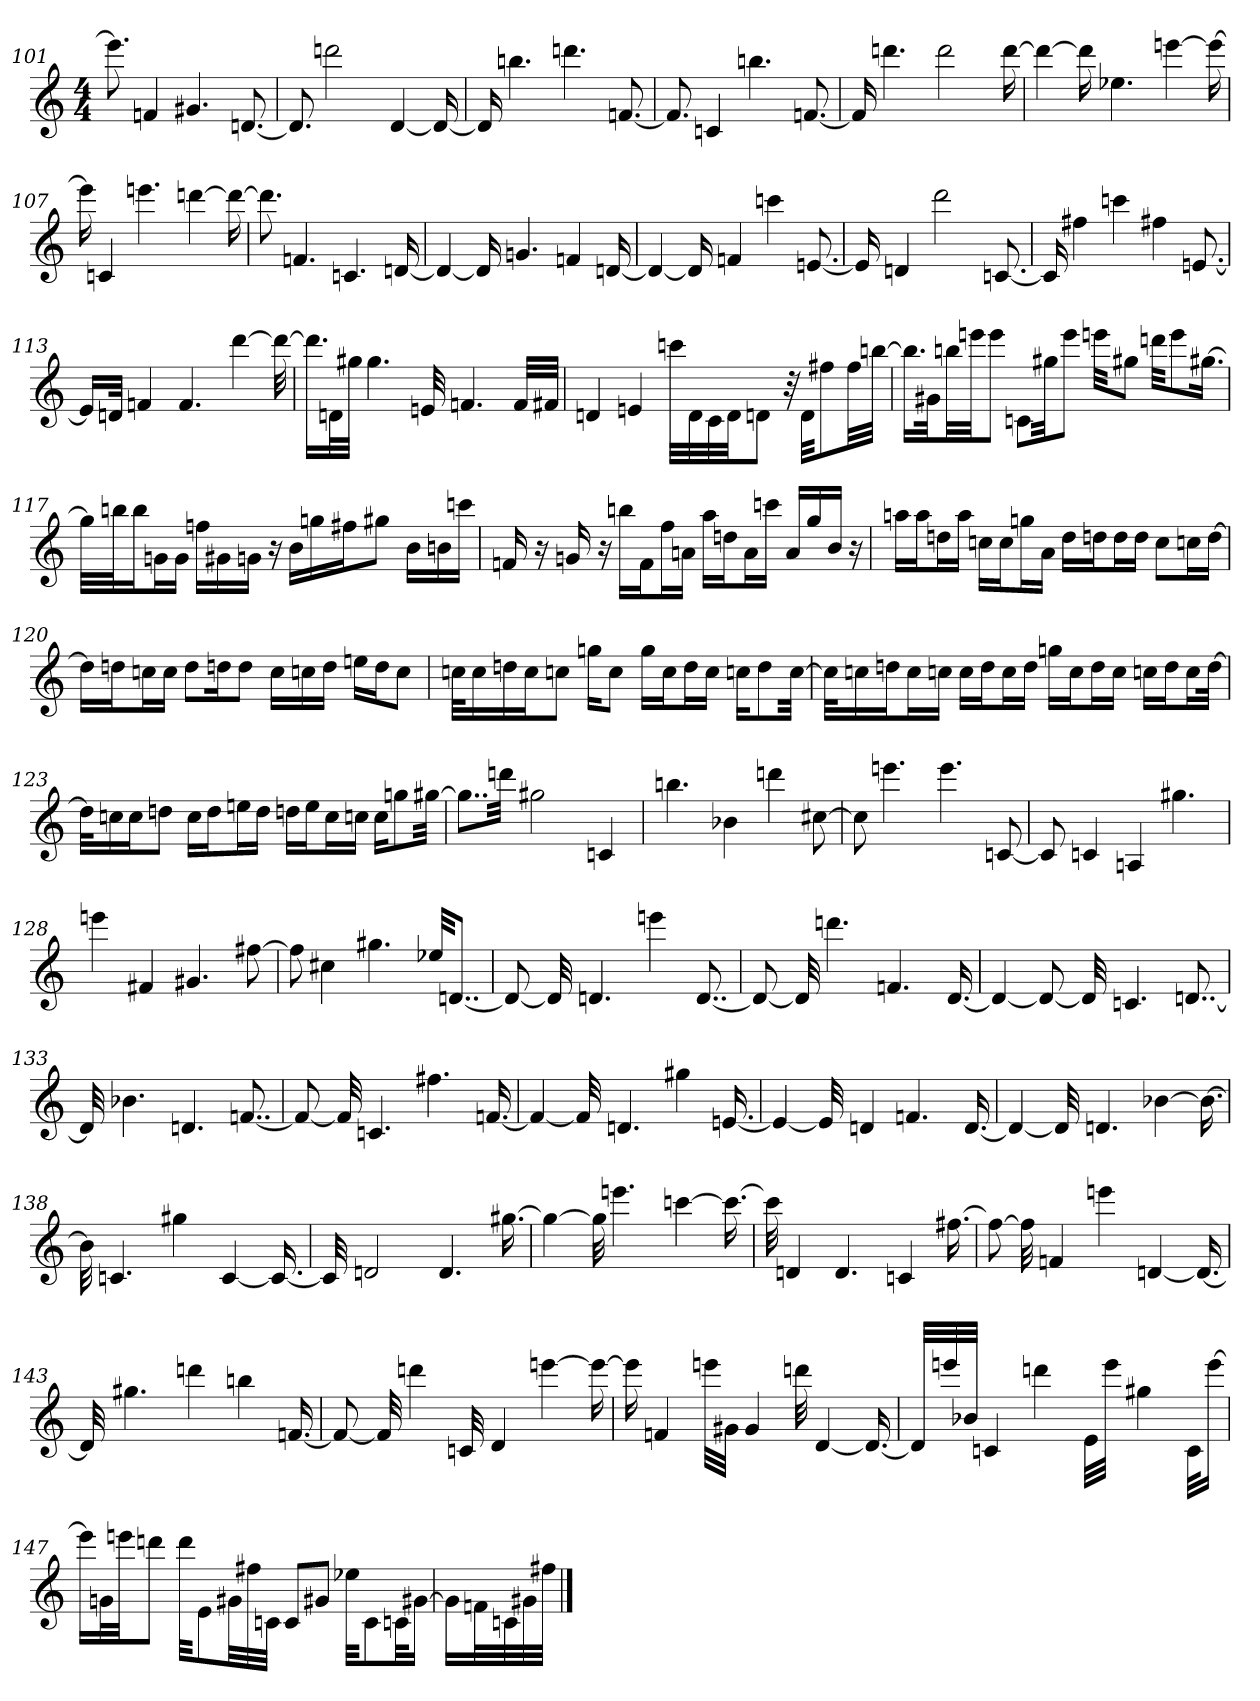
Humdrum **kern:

**kern
*part1
*staff1
*clefG2
*M4/4
=101
8.eee]
4fn
4.g#X
[8.dn
=102
8.d]
2dddn
[4d
16d_
=103
16d]
4.bbn
4.dddn
[8.fn
=104
8.f]
4cn
4.bbn
[8.fn
=105
16f]
4.dddn
2ddd
[16ddd
=106
4ddd_
16ddd]
4.ee-X
[4eeen
16eee_
=107
16eee]
4cn
4.eeen
[4dddn
16ddd_
=108
8.ddd]
4.fn
4.cn
[16dn
=109
4d_
16d]
4.gn
4fn
[16dn
=110
4d_
16d]
4fn
4cccn
[8.en
=111
16e]
4dn
2ddd
[8.cn
=112
16c]
4ff#X
4cccn
4ff#X
[8.en
=113
16e/LL]
32dn/JJk
4fn
4.f
[4ddd
32ddd_
=114
16.ddd\LL]
32dn\k
32gg#X\JJk
4.gg#
32en
4.fn
32f/LLL
32f#X/JJJ
=115
4dn
4en
32cccn\LLL
32d\
32c\
32d\JJ
8dn\J
32r
32d\KKL
8ff#X\
32ff#\LL
[32bbn\JJJ
=116
16.bb\LL]
32g#X\Jk
32bbn\LL
32eeen\JJ
8eee\J
8cn\L
32gg#X\KK
8eee\J
32eeen\KKL
8gg#X\J
32dddn\KKL
8eee\
[16.gg#X\Jk
=117
32gg#\LLL]
32bbn\J
16bb\J
16gn\L
16g\JJ
16ffn\LL
16g#X\
16gn\JJ
16r
16b\LL
16gg\J
16ff#X\K
8gg#X\J
16b\LL
16bn\
16cccn\JJ
=118
16fn
16r
16gn
16r
16bbn\LL
16f\J
16ff\L
16an\JJ
16aa\LL
16ddn\J
16a\L
16cccn\JJ
16a/LL
16gg/
16b/JJ
16r
=119
16aan\LL
16aa\J
16ddn\L
16aa\JJ
16ccn\LL
16cc\J
16ggn\L
16a\JJ
16dd\LL
16ddn\J
16dd\L
16dd\JJ
8cc\L
16ccn\L
[16dd\JJ
=120
16dd\LL]
16ddn\J
16ccn\L
16cc\JJ
8dd\L
16ddn\K
8dd\J
16cc\LL
16ccn\
16dd\JJ
16een\LL
16dd\J
8cc\J
=121
32ccn\KLL
16cc\
16ddn\J
16cc\K
8ccn\J
16ggn\KL
8cc\J
16gg\LL
16cc\J
16dd\L
16cc\JJ
16ccn\KL
8dd\
[32cc\Jkk
=122
32cc\KLL]
16ccn\
16ddn\J
16cc\L
16ccn\JJ
16cc\LL
16dd\J
16cc\L
16dd\JJ
16ggn\LL
16cc\J
16dd\L
16cc\JJ
16ccn\LL
16dd\J
16cc\L
[32dd\JJk
=123
32dd\KLL]
16ccn\
16cc\J
8ddn\J
16cc\LL
16dd\J
16een\L
16dd\JJ
16ddn\LL
16ee\J
16cc\L
16ccn\JJ
16cc\KL
8ggn\
[32gg#X\Jkk
=124
8..gg#\L]
32dddn\Jkk
2gg#X
4cn
=125
4.bbn
4b-X
4dddn
[8cc#X
=126
8cc#]
4.eeen
4.eee
[8cn
=127
8c]
4cn
4An
4.gg#X
=128
4eeen
4f#X
4.g#X
[8ff#X
=129
8ff#]
4cc#X
4.gg#X
32ee-X/KKL
[8..dn/J
=130
8d_
32d]
4.dn
4eeen
[8..d
=131
8d_
32d]
4.dddn
4.fn
[16.d
=132
4d_
8d_
32d]
4.cn
[8..dn
=133
32d]
4.b-X
4.dn
[8..fn
=134
8f_
32f]
4.cn
4.ff#X
[16.fn
=135
4f_
32f]
4.dn
4gg#X
[16.en
=136
4e_
32e]
4dn
4.fn
[16.d
=137
4d_
32d]
4.dn
[4b-X
16.b-_
=138
32b-]
4.cn
4gg#X
[4c
16.c_
=139
32c]
2dn
4.d
[16.gg#X
=140
4gg#_
32gg#]
4.eeen
[4cccn
16.ccc_
=141
32ccc]
4dn
4.d
4cn
[16.ff#X
=142
8ff#_
32ff#]
4fn
4eeen
[4dn
16.d_
=143
32d]
4.gg#X
4dddn
4bbn
[16.fn
=144
8f_
32f]
4dddn
32cn
4d
[4eeen
16eee_
=145
16eee]
4fn
32eeen\LLL
32g#X\JJJ
4g#
32dddn
[4d
16.d_
=146
32d/LLL]
32eeen/
32b-X/JJJ
4cn
4dddn
32e\LLL
32eee\JJJ
4gg#X
32c\KLL
[16eee\JJ
=147
16eee\LL]
32gn\L
32eeen\JJ
8dddn\J
32ddd\KKL
8e\
32g#X\LL
32ff#X\
32cn\JJJ
8c/L
8g#X/J
32ee-X\KKL
8c\
32cn\KL
[16g#X\JJ
=148
16g#\LL]
32fn\L
32cn\
32g#X\
32ff#X\JJJ
==
*-
